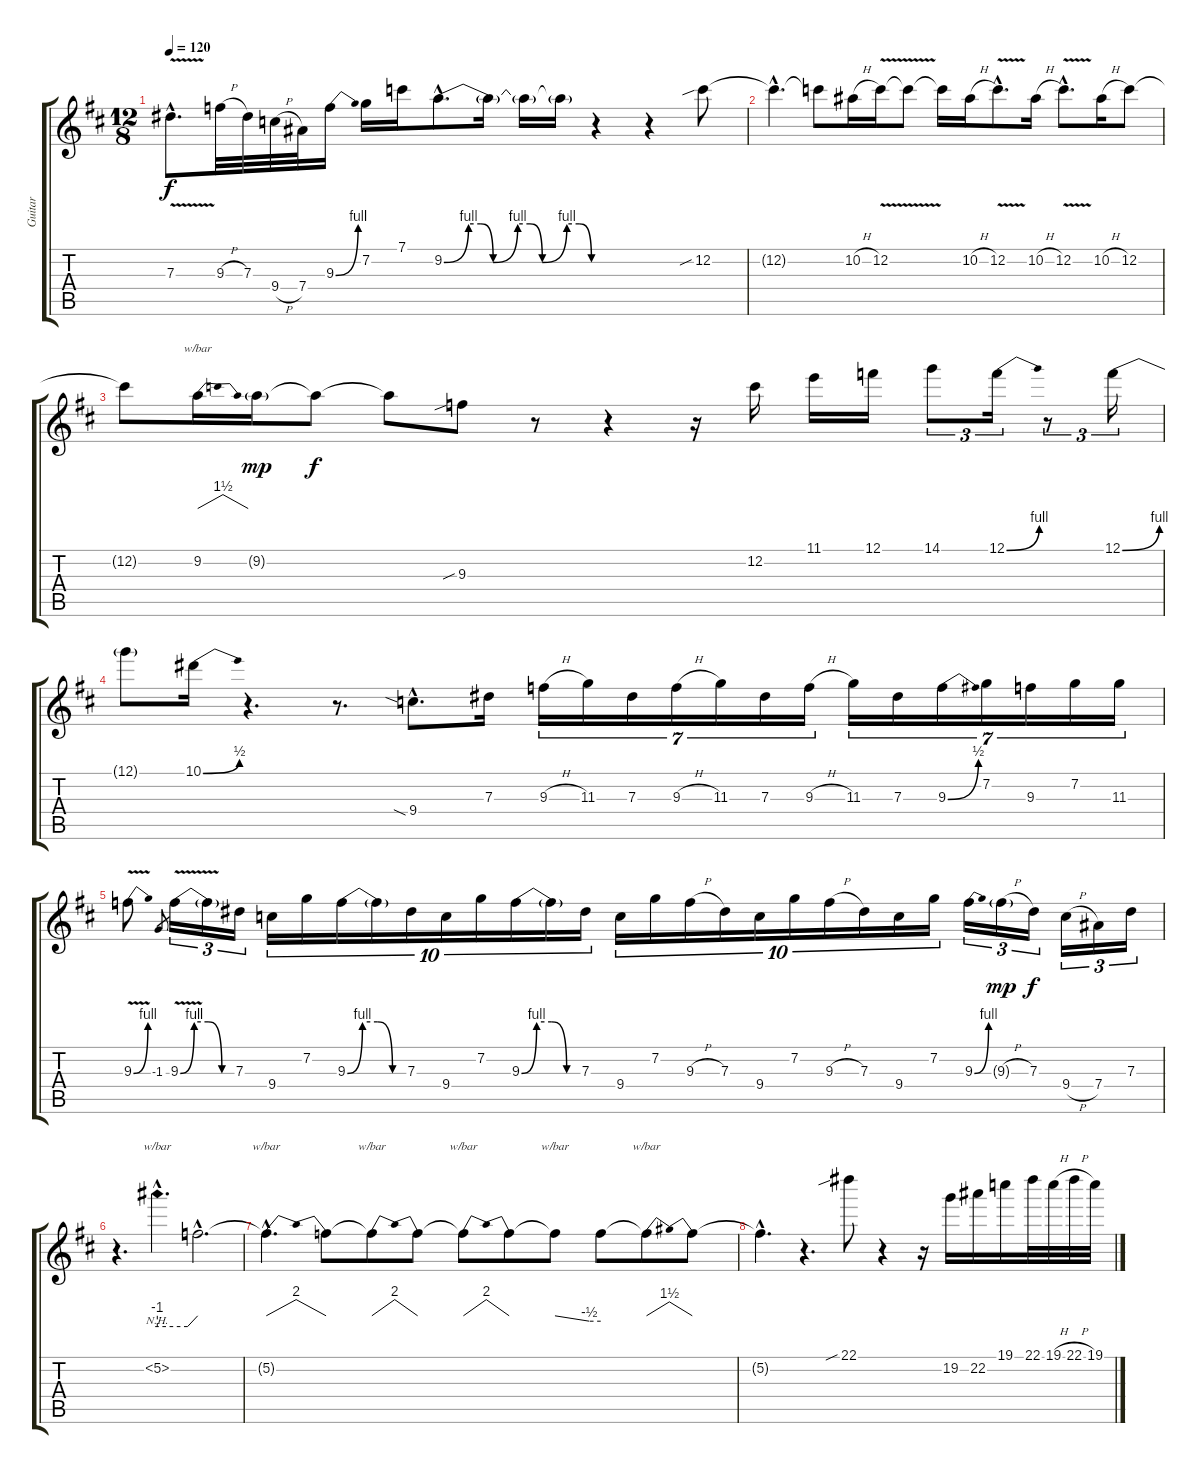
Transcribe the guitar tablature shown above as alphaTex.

\track ("Guitar " "Guitar ") {instrument distortionguitar}
\staff {score tabs}
\tuning (F4 C4 Ab3 Eb3 Bb2 F2) {hide}
\ts (12 8)
\tempo 120
\clef g2
\ks d
7.3{v hac}.8{d dy f} 9.3{h}.32 7.3.32 9.4{h}.32 7.4.32 9.3{be (bend 0 0 60 4)}.16 7.2.16 7.1.16 9.2{be (custom 0 0 10 4 15 4 20 0 30 4 35 4 40 0 50 4 55 4 60 0) hac}.8{d} 9.2{t}.16 9.2{t}.16 9.2{t}.16 r.4 r.4 12.2{sib}.8 |
12.2{hac t}.4{d} 12.2{t}.8 10.2{h}.16 12.2{v}.16 12.2{t}.8 12.2{t}.16 10.2{h}.16 12.2{v hac}.8{d} 10.2{h}.16 12.2{v hac}.8{d} 10.2{h}.16 12.2.8 |
12.2{t}.8 9.2.16{tbe (dip default 0 0 30 6 60 0)} 9.2{g}.16{dy mp} 9.2{t}.8{dy f} 9.2{t}.8 9.3{sib}.8 r.8 r.4 r.16 12.2.16 11.1.16 12.1.16 14.1.8{tu (3 2)} 12.1{be (bend 0 0 60 4)}.16{tu (3 2)} r.8{tu (3 2)} 12.1{be (bend 0 0 60 4)}.16{tu (3 2)} |
12.1{t}.8 10.1{be (bend 0 0 60 2)}.16 r.4{d} r.8{d} 9.4{sia hac}.8{d} 7.3.16 9.3{h}.16{tu (7 4)} 11.3.16{tu (7 4)} 7.3.16{tu (7 4)} 9.3{h}.16{tu (7 4)} 11.3.16{tu (7 4)} 7.3.16{tu (7 4)} 9.3{h}.16{tu (7 4)} 11.3.16{tu (7 4)} 7.3.16{tu (7 4)} 9.3{be (bend 0 0 60 2)}.16{tu (7 4)} 7.2.16{tu (7 4)} 9.3.16{tu (7 4)} 7.2.16{tu (7 4)} 11.3.16{tu (7 4)} |
9.3{be (bend 0 0 60 4) v}.8 -1.3.8{gr} 9.3{be (custom 0 0 15 4 30 4 45 0 60 0) v}.16{tu (3 2)} 9.3{t}.16{tu (3 2)} 7.3.16{tu (3 2)} 9.4.16{tu (10 8)} 7.2.16{tu (10 8)} 9.3{be (custom 0 0 15 4 30 4 45 0 60 0)}.16{tu (10 8)} 9.3{t}.16{tu (10 8)} 7.3.16{tu (10 8)} 9.4.16{tu (10 8)} 7.2.16{tu (10 8)} 9.3{be (custom 0 0 15 4 30 4 45 0 60 0)}.16{tu (10 8)} 9.3{t}.16{tu (10 8)} 7.3.16{tu (10 8)} 9.4.16{tu (10 8)} 7.2.16{tu (10 8)} 9.3{h}.16{tu (10 8)} 7.3.16{tu (10 8)} 9.4.16{tu (10 8)} 7.2.16{tu (10 8)} 9.3{h}.16{tu (10 8)} 7.3.16{tu (10 8)} 9.4.16{tu (10 8)} 7.2.16{tu (10 8)} 9.3{be (bend 0 0 60 4)}.16{tu (3 2)} 9.3{h g}.16{tu (3 2) dy mp} 7.3.16{tu (3 2) dy f} 9.4{h}.16{tu (3 2)} 7.4.16{tu (3 2)} 7.3.16{tu (3 2)} |
r.4{d} 5.2{nh hac}.4{d tbe (custom default 0 -4 45 -4 60 0)} 5.2{hac t}.2{d} |
5.2{hac t}.4{d tbe (dip default 0 0 30 8 60 0)} 5.2{t}.8 5.2{t}.8{tbe (dip default 0 0 30 8 60 0)} 5.2{t}.8 5.2{t}.8{tbe (dip default 0 0 30 8 60 0)} 5.2{t}.8 5.2{t}.8{tbe (custom default 0 0 45 -2 60 -2)} 5.2{t}.8 5.2{t}.8{tbe (dip default 0 0 30 6 60 0)} 5.2{t}.8 |
5.2{hac t}.4{d} r.4{d} 22.1{sib}.8 r.4 r.16 19.2.16 22.2.16 19.1.16 22.1.32 19.1{h}.32 22.1{h}.32 19.1.32
